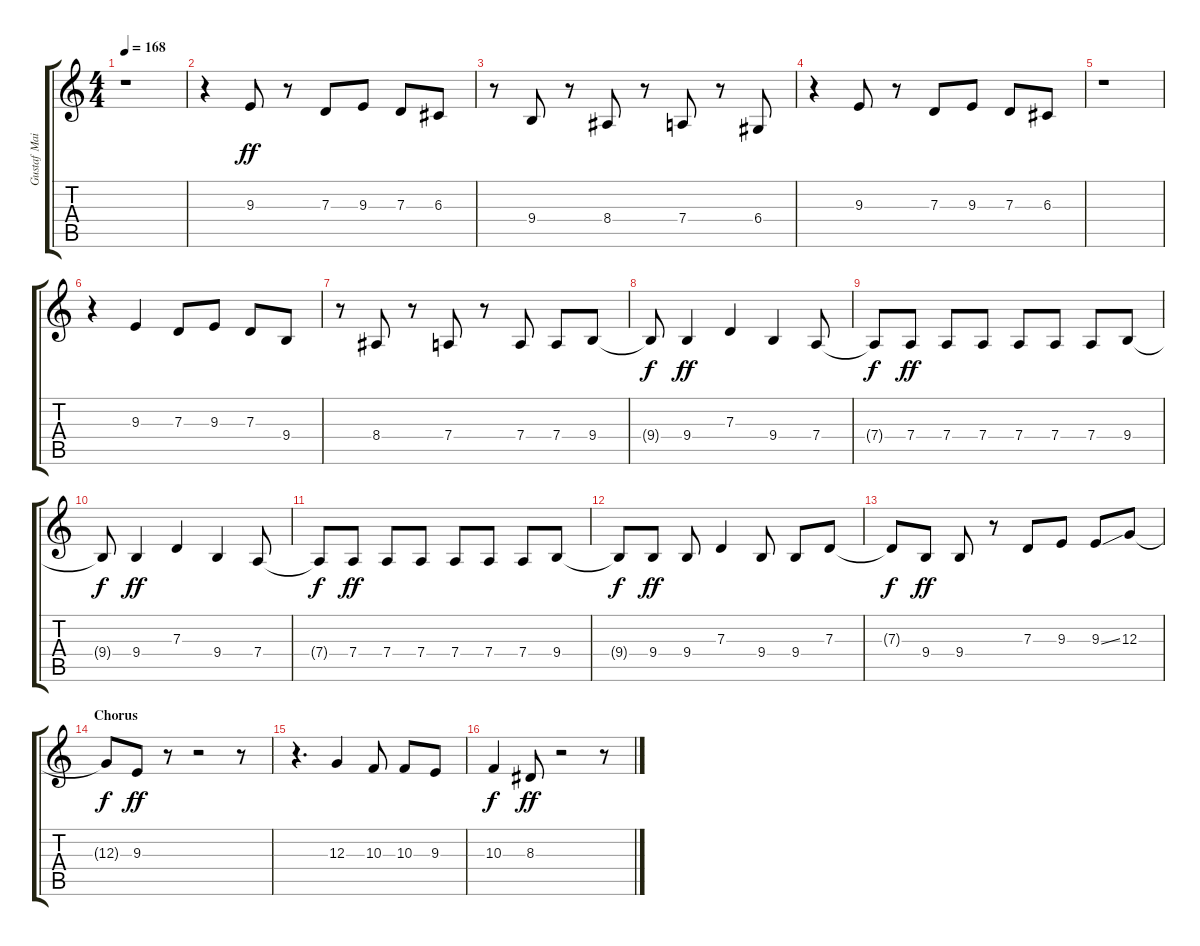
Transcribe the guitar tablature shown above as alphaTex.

\track ("Gustaf Main Voice" "Gustaf Mai") {instrument tenorsax}
\staff {score tabs}
\tuning (E4 B3 G3 D3 A2 E2) {hide}
\ts (4 4)
\tempo 168
\clef g2
\ks c
r.1{dy ff} |
r.4 9.3.8 r.8 7.3.8 9.3.8 7.3.8 6.3.8 |
r.8 9.4.8 r.8 8.4.8 r.8 7.4.8 r.8 6.4.8 |
r.4 9.3.8 r.8 7.3.8 9.3.8 7.3.8 6.3.8 |
r.1 |
r.4 9.3.4 7.3.8 9.3.8 7.3.8 9.4.8 |
r.8 8.4.8 r.8 7.4.8 r.8 7.4.8 7.4.8 9.4.8 |
9.4{t}.8{dy f} 9.4.4{dy ff} 7.3.4 9.4.4 7.4.8 |
7.4{t}.8{dy f} 7.4.8{dy ff} 7.4.8 7.4.8 7.4.8 7.4.8 7.4.8 9.4.8 |
9.4{t}.8{dy f} 9.4.4{dy ff} 7.3.4 9.4.4 7.4.8 |
7.4{t}.8{dy f} 7.4.8{dy ff} 7.4.8 7.4.8 7.4.8 7.4.8 7.4.8 9.4.8 |
9.4{t}.8{dy f} 9.4.8{dy ff} 9.4.8 7.3.4 9.4.8 9.4.8 7.3.8 |
7.3{t}.8{dy f} 9.4.8{dy ff} 9.4.8 r.8 7.3.8 9.3.8 9.3{ss}.8 12.3.8 |
\section ("" "Chorus")
12.3{t}.8{dy f} 9.3.8{dy ff} r.8 r.2 r.8 |
r.4{d} 12.3.4 10.3.8 10.3.8 9.3.8 |
10.3.4{dy f} 8.3.8{dy ff} r.2 r.8
